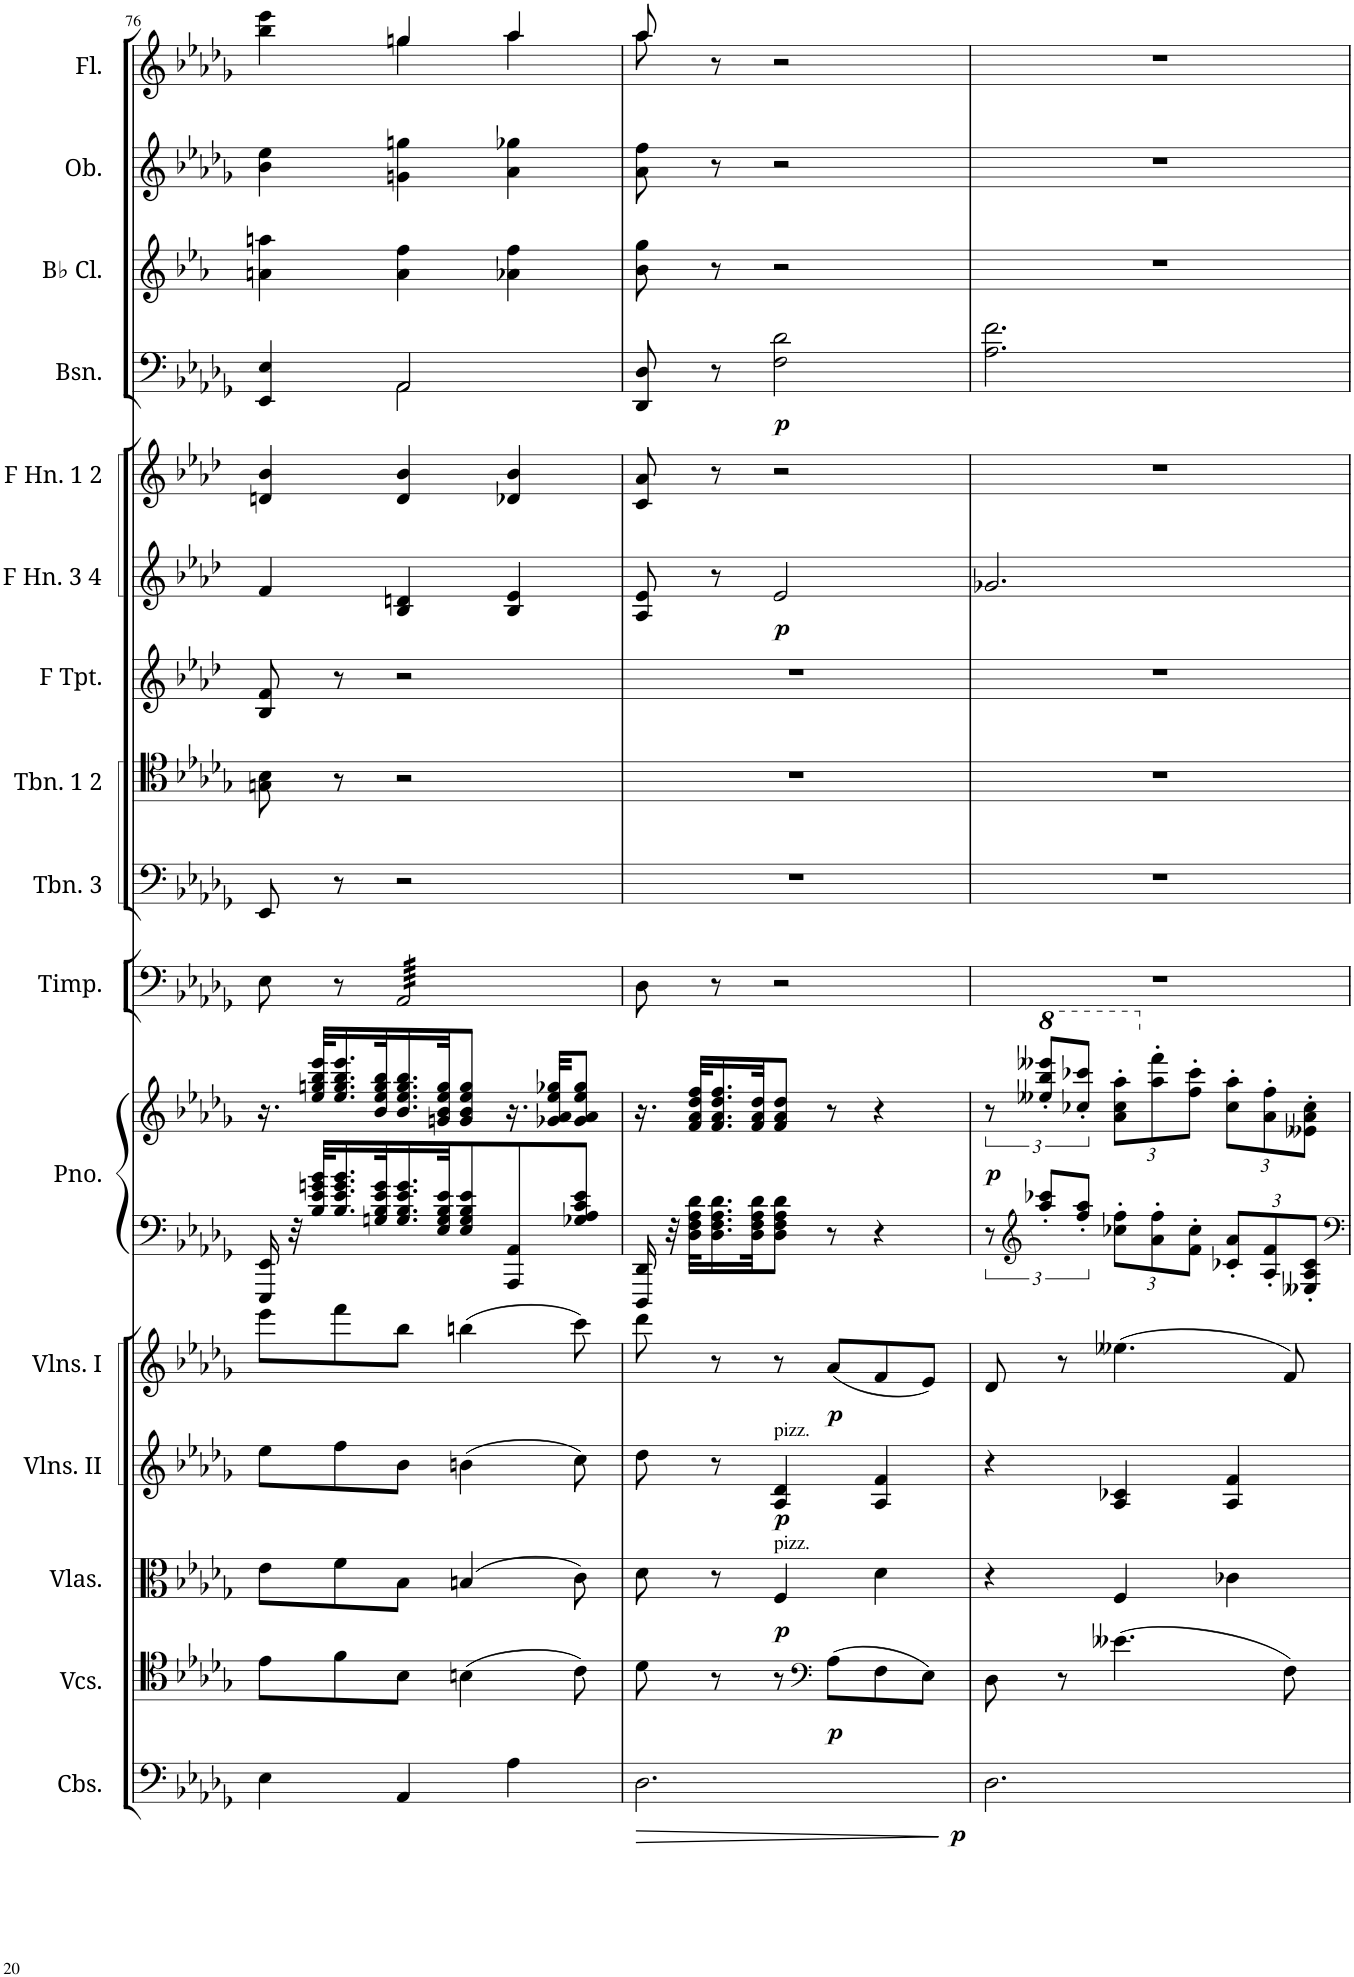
**kern	**dynam	**kern	**dynam	**kern	**dynam	**kern	**dynam	**kern	**dynam	**kern	**kern	**dynam	**kern	**kern	**kern	**kern	**kern	**dynam	**kern	**kern	**dynam	**kern	**kern	**kern
*part16	*part16	*part15	*part15	*part14	*part14	*part13	*part13	*part12	*part12	*part11	*part11	*part11	*part10	*part9	*part8	*part7	*part6	*part6	*part5	*part4	*part4	*part3	*part2	*part1
*staff17	*staff17	*staff16	*staff16	*staff15	*staff15	*staff14	*staff14	*staff13	*staff13	*staff12	*staff11	*staff11/12	*staff10	*staff9	*staff8	*staff7	*staff6	*staff6	*staff5	*staff4	*staff4	*staff3	*staff2	*staff1
*I"Contrabasses	*	*I"Violoncellos	*	*I"Violas	*	*I"Violins II	*	*I"Violins I	*	*I"Grand Piano	*	*	*I"Timpani (Ab-Db-Eb)	*I"Trombone 3	*I"Trombone 1 &amp; 2	*I"F Trumpet	*I"F Horn 3 &amp; 4	*	*I"F Horn 1 &amp; 2	*I"Bassoon	*	*I"Bb Clarinet	*I"Oboe	*I"Flute
*I'Cbs.	*	*I'Vcs.	*	*I'Vlas.	*	*I'Vlns. II	*	*I'Vlns. I	*	*I'Pno.	*	*	*I'Timp.	*I'Tbn. 3	*I'Tbn. 1 2	*I'F Tpt.	*I'F Hn. 3 4	*	*I'F Hn. 1 2	*I'Bsn.	*	*I'Bb Cl.	*I'Ob.	*I'Fl.
!!LO:PB:g=z
*clefF4	*	*clefC4	*	*clefC3	*	*clefG2	*	*clefG2	*	*clefF4	*clefG2	*	*clefF4	*clefF4	*clefC4	*clefG2	*clefG2	*	*clefG2	*clefF4	*	*clefG2	*clefG2	*clefG2
*Trd7c12	*	*	*	*	*	*	*	*	*	*	*	*	*	*	*	*Trd-3c-5	*Trd4c7	*	*Trd4c7	*	*	*Trd1c2	*	*
*k[b-e-a-d-g-]	*	*k[b-e-a-d-g-]	*	*k[b-e-a-d-g-]	*	*k[b-e-a-d-g-]	*	*k[b-e-a-d-g-]	*	*k[b-e-a-d-g-]	*k[b-e-a-d-g-]	*	*k[b-e-a-d-g-]	*k[b-e-a-d-g-]	*k[b-e-a-d-g-]	*k[b-e-a-d-]	*k[b-e-a-d-]	*	*k[b-e-a-d-]	*k[b-e-a-d-g-]	*	*k[b-e-a-]	*k[b-e-a-d-g-]	*k[b-e-a-d-g-]
*M6/8	*	*M6/8	*	*M6/8	*	*M6/8	*	*M6/8	*	*M6/8	*M6/8	*	*M6/8	*M6/8	*M6/8	*M6/8	*M6/8	*	*M6/8	*M6/8	*	*M6/8	*M6/8	*M6/8
=76	=76	=76	=76	=76	=76	=76	=76	=76	=76	=76	=76	=76	=76	=76	=76	=76	=76	=76	=76	=76	=76	=76	=76	=76
*	*	*	*	*	*	*	*	*	*	*	*	*	*	*	*	*	*	*	*	*^	*	*	*	*^
4E-\	.	8e-\L	.	8e-\L	.	8ee-\L	.	8eee-\L	.	16EEE-/ 16EE-/	16.r	.	8E-\	8EE-/	8Gn\ 8B-\	8B-/ 8f/	4f/	.	4dn/ 4b-/	4EE-/ 4E-/	4ryy	.	4an\ 4aan\	4b-\ 4ee-\	4bb-\ 4eee-\	4ryy
.	.	.	.	.	.	.	.	.	.	32r	.	.	.	.	.	.	.	.	.	.	.	.	.	.	.	.
.	.	.	.	.	.	.	.	.	.	32B-/ 32e-/ 32gn/ 32b-/KLL	32ee-/ 32ggn/ 32bb-/ 32eee-/KLL	.	.	.	.	.	.	.	.	.	.	.	.	.	.	.
.	.	8f\	.	8f\	.	8ff\	.	8fff\	.	16.B-/ 16.e-/ 16.g/ 16.b-/	16.ee-/ 16.gg/ 16.bb-/ 16.eee-/	.	8r	8r	8r	8r	.	.	.	.	.	.	.	.	.	.
.	.	.	.	.	.	.	.	.	.	32Gn/ 32B-/ 32e-/ 32g/K	32b-/ 32ee-/ 32gg/ 32bb-/K	.	.	.	.	.	.	.	.	.	.	.	.	.	.	.
*	*	*	*	*	*	*	*	*	*	*	*	*	*tremolo	*	*	*	*	*	*	*	*	*	*	*	*	*
4AA-/	.	8B-\J	.	8B-\J	.	8b-\J	.	8bb-\J	.	16.G/ 16.B-/ 16.e-/ 16.g/	16.b-/ 16.ee-/ 16.gg/ 16.bb-/	.	64AA-/LLLL	2r	2r	2r	4B-/ 4dn/	.	4d/ 4b-/	2AA-/	2AA-\	.	4a\ 4ff\	4gn\ 4ggn\	4ggn/	4gg\
.	.	.	.	.	.	.	.	.	.	.	.	.	64AA-/	.	.	.	.	.	.	.	.	.	.	.	.	.
.	.	.	.	.	.	.	.	.	.	.	.	.	64AA-/	.	.	.	.	.	.	.	.	.	.	.	.	.
.	.	.	.	.	.	.	.	.	.	.	.	.	64AA-/	.	.	.	.	.	.	.	.	.	.	.	.	.
.	.	.	.	.	.	.	.	.	.	.	.	.	64AA-/	.	.	.	.	.	.	.	.	.	.	.	.	.
.	.	.	.	.	.	.	.	.	.	.	.	.	64AA-/	.	.	.	.	.	.	.	.	.	.	.	.	.
.	.	.	.	.	.	.	.	.	.	32E-/ 32G/ 32B-/ 32e-/JK	32gn/ 32b-/ 32ee-/ 32gg/JK	.	64AA-/	.	.	.	.	.	.	.	.	.	.	.	.	.
.	.	.	.	.	.	.	.	.	.	.	.	.	64AA-/	.	.	.	.	.	.	.	.	.	.	.	.	.
.	.	(4Bn\	.	(4Bn/	.	(4bn\	.	(4bbn\	.	8E-/ 8G/ 8B-/ 8e-/	8g/ 8b-/ 8ee-/ 8gg/J	.	64AA-/	.	.	.	.	.	.	.	.	.	.	.	.	.
.	.	.	.	.	.	.	.	.	.	.	.	.	64AA-/	.	.	.	.	.	.	.	.	.	.	.	.	.
.	.	.	.	.	.	.	.	.	.	.	.	.	64AA-/	.	.	.	.	.	.	.	.	.	.	.	.	.
.	.	.	.	.	.	.	.	.	.	.	.	.	64AA-/	.	.	.	.	.	.	.	.	.	.	.	.	.
.	.	.	.	.	.	.	.	.	.	.	.	.	64AA-/	.	.	.	.	.	.	.	.	.	.	.	.	.
.	.	.	.	.	.	.	.	.	.	.	.	.	64AA-/	.	.	.	.	.	.	.	.	.	.	.	.	.
.	.	.	.	.	.	.	.	.	.	.	.	.	64AA-/	.	.	.	.	.	.	.	.	.	.	.	.	.
.	.	.	.	.	.	.	.	.	.	.	.	.	64AA-/	.	.	.	.	.	.	.	.	.	.	.	.	.
4A-\	.	.	.	.	.	.	.	.	.	8AAA-/ 8AA-/	16.r	.	64AA-/	.	.	.	4B-/ 4e-/	.	4d-X/ 4b-/	.	.	.	4a-X\ 4ff\	4a-\ 4gg-X\	4aa-/	4aa-\
.	.	.	.	.	.	.	.	.	.	.	.	.	64AA-/	.	.	.	.	.	.	.	.	.	.	.	.	.
.	.	.	.	.	.	.	.	.	.	.	.	.	64AA-/	.	.	.	.	.	.	.	.	.	.	.	.	.
.	.	.	.	.	.	.	.	.	.	.	.	.	64AA-/	.	.	.	.	.	.	.	.	.	.	.	.	.
.	.	.	.	.	.	.	.	.	.	.	.	.	64AA-/	.	.	.	.	.	.	.	.	.	.	.	.	.
.	.	.	.	.	.	.	.	.	.	.	.	.	64AA-/	.	.	.	.	.	.	.	.	.	.	.	.	.
.	.	.	.	.	.	.	.	.	.	.	32g-X/ 32a-/ 32ee-/ 32gg-X/KKL	.	64AA-/	.	.	.	.	.	.	.	.	.	.	.	.	.
.	.	.	.	.	.	.	.	.	.	.	.	.	64AA-/	.	.	.	.	.	.	.	.	.	.	.	.	.
.	.	8c\)	.	8c\)	.	8cc\)	.	8ccc\)	.	8G-X/ 8A-/ 8c/ 8e-/J	8g-/ 8a-/ 8ee-/ 8gg-/J	.	64AA-/	.	.	.	.	.	.	.	.	.	.	.	.	.
.	.	.	.	.	.	.	.	.	.	.	.	.	64AA-/	.	.	.	.	.	.	.	.	.	.	.	.	.
.	.	.	.	.	.	.	.	.	.	.	.	.	64AA-/	.	.	.	.	.	.	.	.	.	.	.	.	.
.	.	.	.	.	.	.	.	.	.	.	.	.	64AA-/	.	.	.	.	.	.	.	.	.	.	.	.	.
.	.	.	.	.	.	.	.	.	.	.	.	.	64AA-/	.	.	.	.	.	.	.	.	.	.	.	.	.
.	.	.	.	.	.	.	.	.	.	.	.	.	64AA-/	.	.	.	.	.	.	.	.	.	.	.	.	.
.	.	.	.	.	.	.	.	.	.	.	.	.	64AA-/	.	.	.	.	.	.	.	.	.	.	.	.	.
.	.	.	.	.	.	.	.	.	.	.	.	.	64AA-/JJJJ	.	.	.	.	.	.	.	.	.	.	.	.	.
*	*	*	*	*	*	*	*	*	*	*	*	*	*Xtremolo	*	*	*	*	*	*	*	*	*	*	*	*	*
*	*	*	*	*	*	*	*	*	*	*	*	*	*	*	*	*	*	*	*	*v	*v	*	*	*	*	*
=77	=77	=77	=77	=77	=77	=77	=77	=77	=77	=77	=77	=77	=77	=77	=77	=77	=77	=77	=77	=77	=77	=77	=77	=77	=77
!	!LO:HP:b	!	!	!	!	!	!	!	!	!	!	!	!	!	!	!	!	!	!	!	!	!	!	!	!
2.D-\	>	8d-\	.	8d-\	.	8dd-\	.	8ddd-\	.	16DDD-/ 16DD-/	16.r	.	8D-\	2.r	2.r	2.r	8A-/ 8e-/	.	8c/ 8a-/	8DD-/ 8D-/	.	8b-\ 8gg\	8a-\ 8ff\	8aa-/	8aa-\
.	.	.	.	.	.	.	.	.	.	32r	.	.	.	.	.	.	.	.	.	.	.	.	.	.	.
.	.	.	.	.	.	.	.	.	.	32D-\ 32F\ 32A-\ 32d-\KLL	32f/ 32a-/ 32dd-/ 32ff/KLL	.	.	.	.	.	.	.	.	.	.	.	.	.	.
.	.	8r	.	8r	.	8r	.	8r	.	16.D-\ 16.F\ 16.A-\ 16.d-\	16.f/ 16.a-/ 16.dd-/ 16.ff/	.	8r	.	.	.	8r	.	8r	8r	.	8r	8r	8r	2ryy
.	.	.	.	.	.	.	.	.	.	32D-\ 32F\ 32A-\ 32d-\JK	32f/ 32a-/ 32dd-/JK	.	.	.	.	.	.	.	.	.	.	.	.	.	.
!	!	!	!	!	!	!LO:TX:a:t=pizz.	!	!	!	!	!	!	!	!	!	!	!	!	!	!	!	!	!	!	!
!	!	!	!	!LO:TX:a:t=pizz.	!	!	!	!	!	!	!	!	!	!	!	!	!	!	!	!	!	!	!	!	!
!	!	!	!	!	!LO:DY:b	!	!LO:DY:b	!	!	!	!	!	!	!	!	!	!	!LO:DY:b	!	!	!LO:DY:b	!	!	!	!
.	.	8r	.	4F/	p	4A-/ 4d-/	p	8r	.	8D-\ 8F\ 8A-\ 8d-\J	8f/ 8a-/ 8dd-/J	.	2r	.	.	.	2e-/	p	2r	2F\ 2d-\	p	2r	2r	2r	.
*	*	*clefF4	*	*	*	*	*	*	*	*	*	*	*	*	*	*	*	*	*	*	*	*	*	*	*
!	!	!	!LO:DY:b	!	!	!	!	!	!LO:DY:b	!	!	!	!	!	!	!	!	!	!	!	!	!	!	!	!
.	.	(8A-\L	p	.	.	.	.	(8a-/L	p	8r	8r	.	.	.	.	.	.	.	.	.	.	.	.	.	.
.	.	8F\	.	4d-\	.	4A-/ 4f/	.	8f/	.	4r	4r	.	.	.	.	.	.	.	.	.	.	.	.	.	.
.	.	8E-\J)	.	.	.	.	.	8e-/J)	.	.	.	.	.	.	.	.	.	.	.	.	.	.	.	.	8ryy
*	*	*	*	*	*	*	*	*	*	*	*	*	*	*	*	*	*	*	*	*	*	*	*	*v	*v
.	]	.	.	.	.	.	.	.	.	.	.	.	.	.	.	.	.	.	.	.	.	.	.	.
=78	=78	=78	=78	=78	=78	=78	=78	=78	=78	=78	=78	=78	=78	=78	=78	=78	=78	=78	=78	=78	=78	=78	=78	=78
!	!LO:DY:b	!	!	!	!	!	!	!	!	!	!	!LO:DY:b	!	!	!	!	!	!	!	!	!	!	!	!
2.D-\	p	8D-\	.	4r	.	4r	.	8d-/	.	12r	12r	p	2.r	2.r	2.r	2.r	2.g-X/	.	2.r	2.A-\ 2.f\	.	2.r	2.r	2.r
*	*	*	*	*	*	*	*	*	*	*clefG2	*	*	*	*	*	*	*	*	*	*	*	*	*	*
*	*	*	*	*	*	*	*	*	*	*	*8va	*	*	*	*	*	*	*	*	*	*	*	*	*
.	.	.	.	.	.	.	.	.	.	12aa-/' 12ccc-X/'L	12eee--X/' 12bbb-/' 12eeee--X/'L	.	.	.	.	.	.	.	.	.	.	.	.	.
.	.	8r	.	.	.	.	.	8r	.	.	.	.	.	.	.	.	.	.	.	.	.	.	.	.
.	.	.	.	.	.	.	.	.	.	12ff/' 12aa-/'J	12ccc-X/' 12cccc-X/'J	.	.	.	.	.	.	.	.	.	.	.	.	.
*	*	*	*	*	*	*	*	*	*	*Xbrackettup	*Xbrackettup	*	*	*	*	*	*	*	*	*	*	*	*	*
.	.	(4.e--X\	.	4F/	.	4A-/ 4c-X/	.	(4.ee--X\	.	12cc-X\' 12ff\'L	12aa-\' 12ccc-\' 12aaa-\'L	.	.	.	.	.	.	.	.	.	.	.	.	.
*	*	*	*	*	*	*	*	*	*	*	*X8va	*	*	*	*	*	*	*	*	*	*	*	*	*
.	.	.	.	.	.	.	.	.	.	12a-\' 12ff\'	12aa-\' 12fff\'	.	.	.	.	.	.	.	.	.	.	.	.	.
.	.	.	.	.	.	.	.	.	.	12f\' 12cc-\'J	12ff\' 12ccc-\'J	.	.	.	.	.	.	.	.	.	.	.	.	.
.	.	.	.	4c-X\	.	4A-/ 4f/	.	.	.	12c-X/' 12a-/'L	12cc-\' 12aa-\'L	.	.	.	.	.	.	.	.	.	.	.	.	.
.	.	.	.	.	.	.	.	.	.	12A-/' 12f/'	12a-\' 12ff\'	.	.	.	.	.	.	.	.	.	.	.	.	.
.	.	8F\)	.	.	.	.	.	8f/)	.	.	.	.	.	.	.	.	.	.	.	.	.	.	.	.
.	.	.	.	.	.	.	.	.	.	12E--X/' 12A-/' 12c-/'J	12e--X\' 12a-\' 12cc-\'J	.	.	.	.	.	.	.	.	.	.	.	.	.
=	=	=	=	=	=	=	=	=	=	=	=	=	=	=	=	=	=	=	=	=	=	=	=	=
*-	*-	*-	*-	*-	*-	*-	*-	*-	*-	*-	*-	*-	*-	*-	*-	*-	*-	*-	*-	*-	*-	*-	*-	*-
